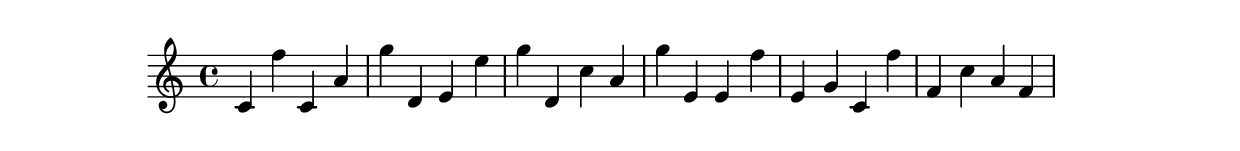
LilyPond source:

%% Do not edit this file; it is automatically
%% generated from LSR http://lsr.dsi.unimi.it
%% This file is in the public domain.
\version "2.12.2"

\header {
  lsrtags = "pitches"

%% Translation of GIT committish: a874fda3641c9e02f61be5c41b215b8304b8ed00
  texidoces = "
Este fragmento de código basado en Scheme genera
24 notas aleatorias (o tantas como se necesiten), basándose en la
hora actual (o en cualquier número pseudo-aleatorio que se
especifique en su lugar, para obtener las mismas notas aleatorias
cada vez): es decir, para obtener distintos patrones de notas,
sólo tiene que modificar este número.

"
  doctitlees = "Generación de notas aleatorias"

  texidoc = "
This Scheme-based snippet generates 24 random notes (or as many as
required), based on the current time (or any randomish number specified
instead, in order to obtain the same random notes each time): i.e., to
get different random note patterns, just change this number.

"
  doctitle = "Generating random notes"
} % begin verbatim

\score {
  {
    #(let ((random-state (seed->random-state (current-time))))
       (ly:export
        (make-sequential-music
         (map (lambda (x)
                (let ((idx (random 12 random-state)))
                  (make-event-chord
                   (list
                    (make-music 'NoteEvent
                                'duration (ly:make-duration 2 0 1 1)
                                'pitch (ly:make-pitch
                                        (quotient idx 7)
                                        (remainder idx 7)
                                        0))))))
              (make-list 24)))))
  }
}
